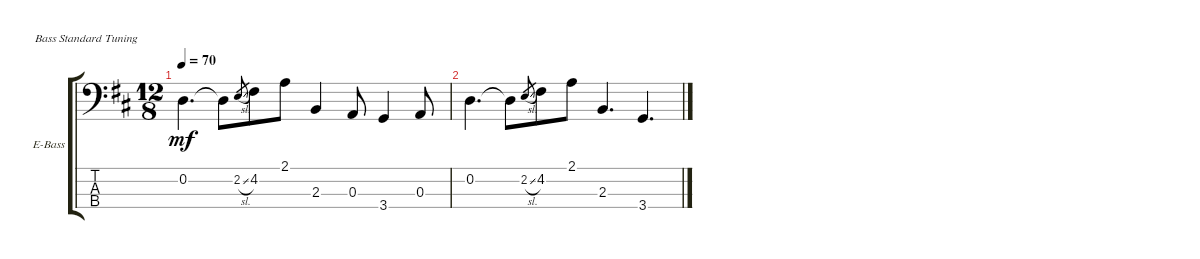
\defaultSystemsLayout 4
\bracketExtendMode groupsimilarinstruments
\firstSystemTrackNameOrientation horizontal
\otherSystemsTrackNameOrientation horizontal
\track ("Electric Bass" "E-Bass") {instrument electricbassfinger}
\staff {score tabs}
\tuning (G2 D2 A1 E1)
\ts (12 8)
\tempo 70
\clef f4
\ks d
0.2.4{d dy mf} 0.2{t}.8 2.2{sl}.8{gr} 4.2.8 2.1.8 2.3.4 0.3.8 3.4.4 0.3.8 |
0.2.4{d} 0.2{t}.8 2.2{sl}.8{gr} 4.2.8 2.1.8 2.3.4{d} 3.4.4{d}
